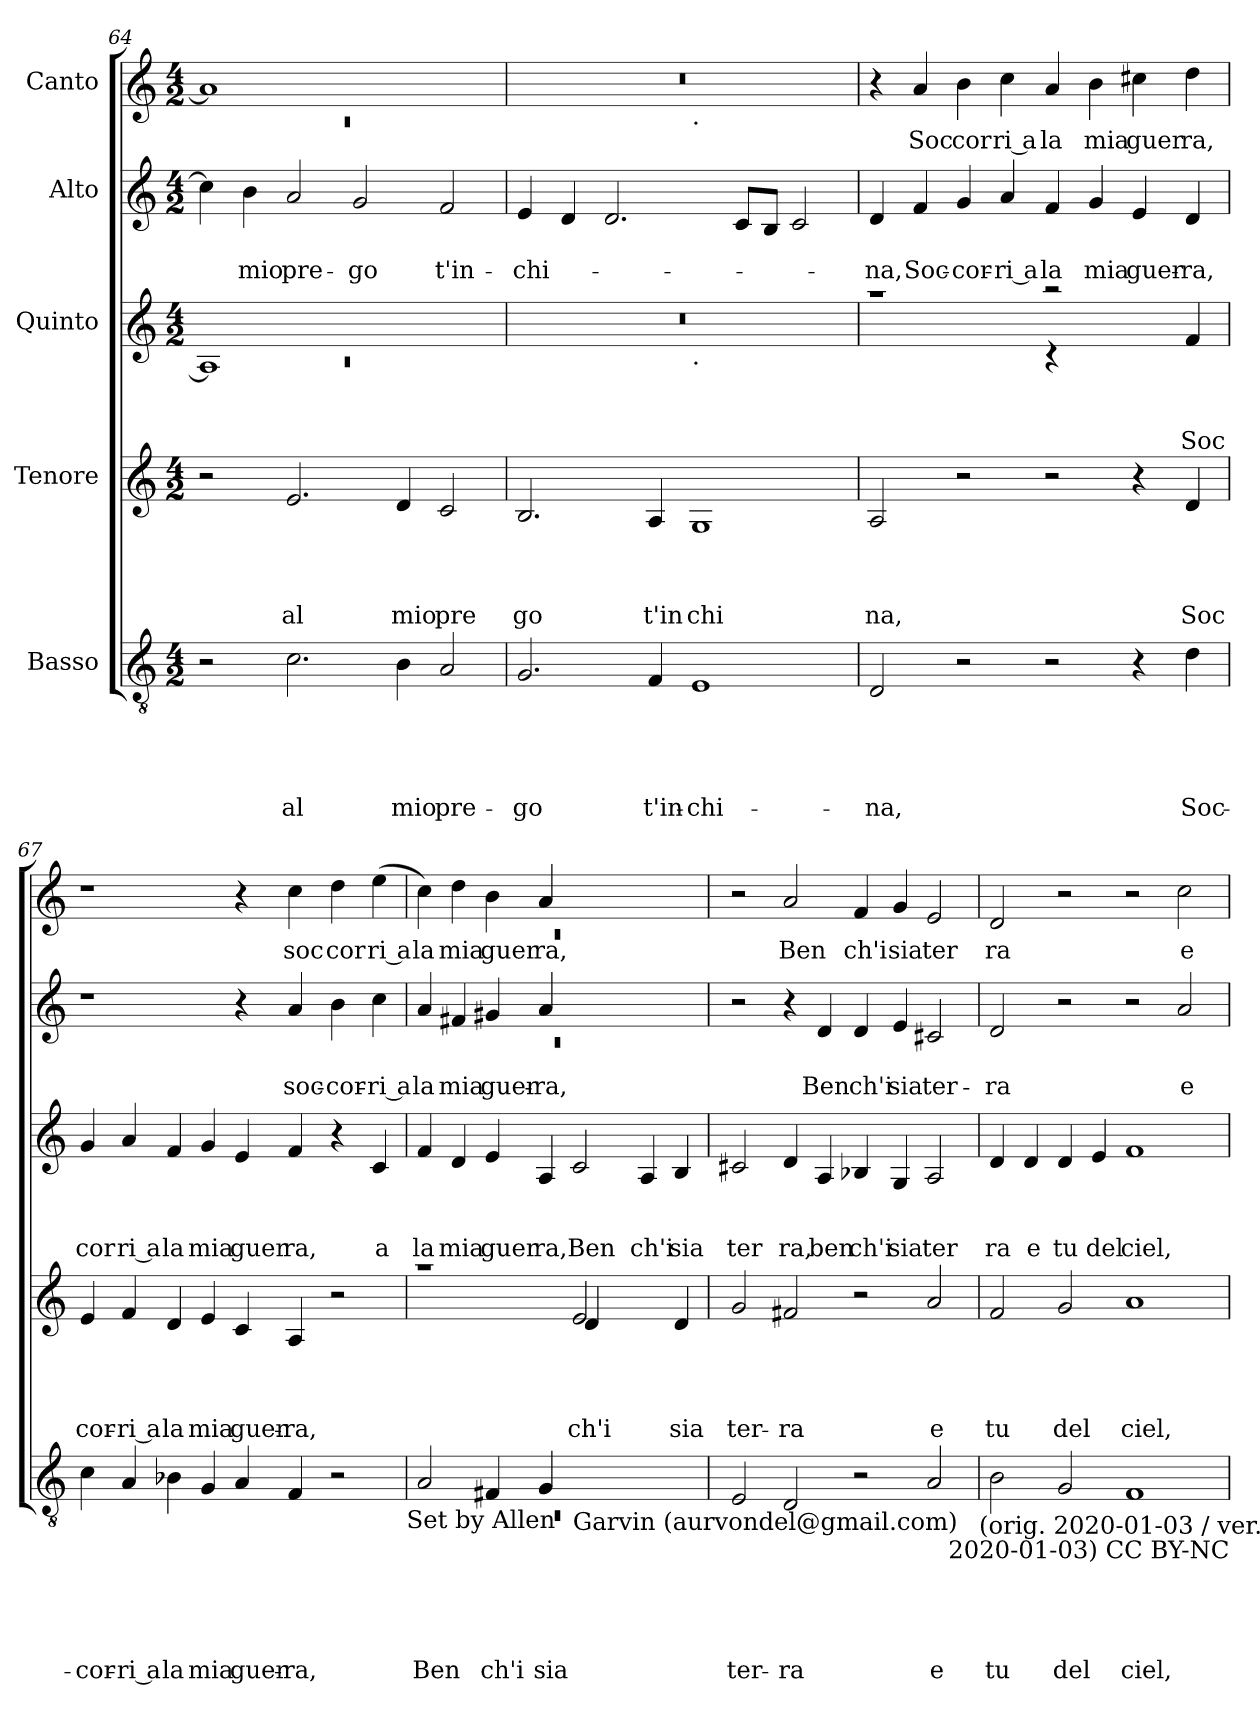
**kern	**text	**text	**text	**text	**text	**kern	**text	**text	**text	**text	**kern	**text	**text	**text	**kern	**text	**text	**kern	**text
*part5	*part5	*part5	*part5	*part5	*part5	*part4	*part4	*part4	*part4	*part4	*part3	*part3	*part3	*part3	*part2	*part2	*part2	*part1	*part1
*staff5	*staff5	*staff5	*staff5	*staff5	*staff5	*staff4	*staff4	*staff4	*staff4	*staff4	*staff3	*staff3	*staff3	*staff3	*staff2	*staff2	*staff2	*staff1	*staff1
*I"Basso	*	*	*	*	*	*I"Tenore	*	*	*	*	*I"Quinto	*	*	*	*I"Alto	*	*	*I"Canto	*
*clefGv2	*	*	*	*	*	*clefG2	*	*	*	*	*clefG2	*	*	*	*clefG2	*	*	*clefG2	*
*k[]	*	*	*	*	*	*k[]	*	*	*	*	*k[]	*	*	*	*k[]	*	*	*k[]	*
*C:	*	*	*	*	*	*C:	*	*	*	*	*C:	*	*	*	*C:	*	*	*C:	*
*M4/2	*	*	*	*	*	*M4/2	*	*	*	*	*M4/2	*	*	*	*M4/2	*	*	*M4/2	*
=64	=64	=64	=64	=64	=64	=64	=64	=64	=64	=64	=64	=64	=64	=64	=64	=64	=64	=64	=64
*	*	*	*	*	*	*	*	*	*	*	*^	*	*	*	*	*	*	*^	*
!	!	!	!	!	!	!	!	!	!	!	!	!LO:N:vis=1	!	!	!	!	!	!	!	!LO:N:vis=1	!
2r	.	.	.	.	.	2r	.	.	.	.	1A]	0rc	.	.	.	4cc\]	.	.	1a]	0rc	.
!	!	!	!	!	!	!	!	!	!	!	!	!	!	!	!	!	!	!LO:LY:b	!	!	!
.	.	.	.	.	.	.	.	.	.	.	.	.	.	.	.	4b\	.	mio	.	.	.
!	!	!	!	!	!LO:LY:b	!	!	!	!	!LO:LY:b	!	!	!	!	!	!	!	!LO:LY:b	!	!	!
2.c\	.	.	.	.	al	2.e/	.	.	.	al	.	.	.	.	.	2a/	.	pre-	.	.	.
!	!	!	!	!	!	!	!	!	!	!	!	!	!	!	!	!	!	!LO:LY:b	!	!	!
.	.	.	.	.	.	.	.	.	.	.	1ryy	.	.	.	.	2g/	.	-go	1ryy	.	.
!	!	!	!	!	!LO:LY:b	!	!	!	!	!LO:LY:b	!	!	!	!	!	!	!	!	!	!	!
4B\	.	.	.	.	mio	4d/	.	.	.	mio	.	.	.	.	.	.	.	.	.	.	.
!	!	!	!	!	!LO:LY:b	!	!	!	!	!LO:LY:b	!	!	!	!	!	!	!	!LO:LY:b	!	!	!
2A/	.	.	.	.	pre-	2c/	.	.	.	pre	.	.	.	.	.	2f/	.	t'in-	.	.	.
=65	=65	=65	=65	=65	=65	=65	=65	=65	=65	=65	=65	=65	=65	=65	=65	=65	=65	=65	=65	=65	=65
!	!	!	!	!	!LO:LY:b	!	!	!	!	!LO:LY:b	!	!	!	!	!	!	!	!LO:LY:b	!	!	!
2.G/	.	.	.	.	-go	2.B/	.	.	.	go	0r	1ryy	.	.	.	4e/	.	-chi-	0r	1ryy	.
.	.	.	.	.	.	.	.	.	.	.	.	.	.	.	.	4d/	.	.	.	.	.
.	.	.	.	.	.	.	.	.	.	.	.	.	.	.	.	2.d/	.	.	.	.	.
!	!	!	!	!	!LO:LY:b	!	!	!	!	!LO:LY:b	!	!	!	!	!	!	!	!	!	!	!
4F/	.	.	.	.	t'in-	4A/	.	.	.	t'in	.	.	.	.	.	.	.	.	.	.	.
!	!	!	!	!	!	!	!	!	!	!	!	!	!	!	!	!	!	!	!	!LO:TX:b:t=.	!
!	!	!	!	!	!	!	!	!	!	!	!	!LO:TX:b:t=.	!	!	!	!	!	!	!	!	!
!	!	!	!	!	!LO:LY:b	!	!	!	!	!LO:LY:b	!	!	!	!	!	!	!	!	!	!	!
1E	.	.	.	.	-chi-	1G	.	.	.	chi	.	1ryy	.	.	.	.	.	.	.	1ryy	.
.	.	.	.	.	.	.	.	.	.	.	.	.	.	.	.	8c/L	.	.	.	.	.
.	.	.	.	.	.	.	.	.	.	.	.	.	.	.	.	8B/J	.	.	.	.	.
.	.	.	.	.	.	.	.	.	.	.	.	.	.	.	.	2c/	.	.	.	.	.
=66	=66	=66	=66	=66	=66	=66	=66	=66	=66	=66	=66	=66	=66	=66	=66	=66	=66	=66	=66	=66	=66
!	!	!	!	!	!LO:LY:b	!	!	!	!	!LO:LY:b	!	!	!	!	!	!	!	!LO:LY:b	!	!	!
*	*	*	*	*	*	*	*	*	*	*	*	*	*	*	*	*	*	*	*v	*v	*
2D/	.	.	.	.	-na,	2A/	.	.	.	na,	1raa	1ryy	.	.	.	4d/	.	-na,	4r	.
!	!	!	!	!	!	!	!	!	!	!	!	!	!	!	!	!	!	!LO:LY:b	!	!LO:LY:b
.	.	.	.	.	.	.	.	.	.	.	.	.	.	.	.	4f/	.	Soc-	4a/	Soc
!	!	!	!	!	!	!	!	!	!	!	!	!	!	!	!	!	!	!LO:LY:b	!	!LO:LY:b
2r	.	.	.	.	.	2r	.	.	.	.	.	.	.	.	.	4g/	.	-cor-	4b\	cor
!	!	!	!	!	!	!	!	!	!	!	!	!	!	!	!	!	!	!LO:LY:b:rj	!	!LO:LY:b:rj
.	.	.	.	.	.	.	.	.	.	.	.	.	.	.	.	4a/	.	-ri a	4cc\	ri a
!	!	!	!	!	!	!	!	!	!	!	!	!	!	!	!	!	!	!LO:LY:b	!	!LO:LY:b
2r	.	.	.	.	.	2r	.	.	.	.	2raa	4rc	.	.	.	4f/	.	la	4a/	la
!	!	!	!	!	!	!	!	!	!	!	!	!	!	!	!	!	!	!LO:LY:b	!	!LO:LY:b
.	.	.	.	.	.	.	.	.	.	.	.	2ryy	.	.	.	4g/	.	mia	4b\	mia
!	!	!	!	!	!	!	!	!	!	!	!	!	!	!	!	!	!	!LO:LY:b	!	!LO:LY:b
4r	.	.	.	.	.	4r	.	.	.	.	2ryy	.	.	.	.	4e/	.	guer-	4cc#X\	guer
!	!	!	!	!	!LO:LY:b	!	!	!	!	!LO:LY:b	!	!	!	!	!LO:LY:b	!	!	!LO:LY:b	!	!LO:LY:b
4d\	.	.	.	.	Soc-	4d/	.	.	.	Soc	.	4f/	.	.	Soc	4d/	.	-ra,	4dd\	ra,
!!LO:PB:g=z
=67	=67	=67	=67	=67	=67	=67	=67	=67	=67	=67	=67	=67	=67	=67	=67	=67	=67	=67	=67	=67
!	!	!	!	!	!LO:LY:b	!	!	!	!	!LO:LY:b	!	!	!	!	!LO:LY:b	!	!	!	!	!
*	*	*	*	*	*	*	*	*	*	*	*v	*v	*	*	*	*	*	*	*	*
4c\	.	.	.	.	-cor-	4e/	.	.	.	cor-	4g/	.	.	cor	1r	.	.	1r	.
!	!	!	!	!	!LO:LY:b:rj	!	!	!	!	!LO:LY:b:rj	!	!	!	!LO:LY:b:rj	!	!	!	!	!
4A/	.	.	.	.	-ri a	4f/	.	.	.	-ri a	4a/	.	.	ri a	.	.	.	.	.
!	!	!	!	!	!LO:LY:b	!	!	!	!	!LO:LY:b	!	!	!	!LO:LY:b	!	!	!	!	!
4B-X\	.	.	.	.	la	4d/	.	.	.	la	4f/	.	.	la	.	.	.	.	.
!	!	!	!	!	!LO:LY:b	!	!	!	!	!LO:LY:b	!	!	!	!LO:LY:b	!	!	!	!	!
4G/	.	.	.	.	mia	4e/	.	.	.	mia	4g/	.	.	mia	.	.	.	.	.
!	!	!	!	!	!LO:LY:b	!	!	!	!	!LO:LY:b	!	!	!	!LO:LY:b	!	!	!	!	!
4A/	.	.	.	.	guer-	4c/	.	.	.	guer-	4e/	.	.	guer	4r	.	.	4r	.
!	!	!	!	!	!LO:LY:b	!	!	!	!	!LO:LY:b	!	!	!	!LO:LY:b	!	!	!LO:LY:b	!	!LO:LY:b
4F/	.	.	.	.	-ra,	4A/	.	.	.	-ra,	4f/	.	.	ra,	4a/	.	soc-	4cc\	soc
!	!	!	!	!	!	!	!	!	!	!	!	!	!	!	!	!	!LO:LY:b	!	!LO:LY:b
2r	.	.	.	.	.	2r	.	.	.	.	4r	.	.	.	4b\	.	-cor-	4dd\	cor
!	!	!	!	!	!	!	!	!	!	!	!	!	!	!LO:LY:b	!	!	!LO:LY:b:rj	!	!LO:LY:b:rj
.	.	.	.	.	.	.	.	.	.	.	4c/	.	.	a	4cc\	.	-ri a	(<4ee\	ri a
!LO:TX:b:t=Set by Allen	!	!	!	!	!	!	!	!	!	!	!	!	!	!	!	!	!	!	!
=68	=68	=68	=68	=68	=68	=68	=68	=68	=68	=68	=68	=68	=68	=68	=68	=68	=68	=68	=68
*^	*	*	*	*	*	*	*	*	*	*	*	*	*	*	*^	*	*	*^	*
!	!LO:N:vis=1	!	!	!	!	!LO:LY:b	!	!	!	!	!	!	!	!	!LO:LY:b	!	!LO:N:vis=1	!	!LO:LY:b	!	!LO:N:vis=1	!LO:LY:b
*	*^	*	*	*	*	*	*^	*	*	*	*	*	*	*	*	*	*	*	*	*	*	*
0ryy	0rC	2A/	.	.	.	.	Ben	1raa	1ryy	.	.	.	.	4f/	.	.	la	4a/	0rc	.	la	4cc\)	0rc	la
!	!	!	!	!	!	!	!	!	!	!	!	!	!	!	!	!	!LO:LY:b	!	!	!	!LO:LY:b	!	!	!LO:LY:b
.	.	.	.	.	.	.	.	.	.	.	.	.	.	4d/	.	.	mia	4f#X/	.	.	mia	4dd\	.	mia
!	!	!	!	!	!	!	!LO:LY:b	!	!	!	!	!	!	!	!	!	!LO:LY:b	!	!	!	!LO:LY:b	!	!	!LO:LY:b
.	.	4F#X/	.	.	.	.	ch'i	.	.	.	.	.	.	4e/	.	.	guer	4g#X/	.	.	guer-	4b\	.	guer
!	!	!	!	!	!	!	!LO:LY:b	!	!	!	!	!	!	!	!	!	!LO:LY:b	!	!	!	!LO:LY:b	!	!	!LO:LY:b
.	.	4G/	.	.	.	.	sia	.	.	.	.	.	.	4A/	.	.	ra,	4a/	.	.	-ra,	4a/	.	ra,
!	!	!LO:TX:b:t=Garvin (aurvondel@gmail.com)	!	!	!	!	!	!	!	!	!	!	!	!	!	!	!	!	!	!	!	!	!	!
!	!	!	!	!	!	!	!	!	!	!	!	!	!LO:LY:b	!	!	!	!	!	!	!	!	!	!	!
!	!	!	!	!	!	!	!	!	!	!	!	!	!LO:LY:b	!	!	!	!LO:LY:b	!	!	!	!	!	!	!
.	.	1ryy	.	.	.	.	.	2e/	4d/	.	.	.	ch'i	2c/	.	.	Ben	1ryy	.	.	.	1ryy	.	.
.	.	.	.	.	.	.	.	.	2ryy	.	.	.	.	.	.	.	.	.	.	.	.	.	.	.
!	!	!	!	!	!	!	!	!	!	!	!	!	!	!	!	!	!LO:LY:b	!	!	!	!	!	!	!
.	.	.	.	.	.	.	.	2ryy	.	.	.	.	.	4A/	.	.	ch'i	.	.	.	.	.	.	.
!	!	!	!	!	!	!	!	!	!	!	!	!	!LO:LY:b	!	!	!	!LO:LY:b	!	!	!	!	!	!	!
.	.	.	.	.	.	.	.	.	4d/	.	.	.	sia	4B/	.	.	sia	.	.	.	.	.	.	.
*	*	*	*	*	*	*	*	*	*	*	*	*	*	*	*	*	*	*v	*v	*	*	*	*	*
*v	*v	*v	*	*	*	*	*	*	*	*	*	*	*	*	*	*	*	*	*	*	*v	*v	*
=69	=69	=69	=69	=69	=69	=69	=69	=69	=69	=69	=69	=69	=69	=69	=69	=69	=69	=69	=69	=69
!	!	!	!	!	!LO:LY:b	!	!	!	!	!	!LO:LY:b	!	!	!	!LO:LY:b	!	!	!	!	!
*	*	*	*	*	*	*v	*v	*	*	*	*	*	*	*	*	*	*	*	*	*
2E/	.	.	.	.	ter-	2g/	.	.	.	ter-	2c#X/	.	.	ter	2r	.	.	2r	.
!	!	!	!	!	!LO:LY:b	!	!	!	!	!LO:LY:b	!	!	!	!LO:LY:b	!	!	!	!	!LO:LY:b
2D/	.	.	.	.	-ra	2f#X/	.	.	.	-ra	4d/	.	.	ra,	4r	.	.	2a/	Ben
!	!	!	!	!	!	!	!	!	!	!	!	!	!	!LO:LY:b	!	!	!LO:LY:b	!	!
.	.	.	.	.	.	.	.	.	.	.	4A/	.	.	ben	4d/	.	Ben	.	.
!	!	!	!	!	!	!	!	!	!	!	!	!	!	!LO:LY:b	!	!	!LO:LY:b	!	!LO:LY:b
2r	.	.	.	.	.	2r	.	.	.	.	4B-X/	.	.	ch'i	4d/	.	ch'i	4f/	ch'i
!	!	!	!	!	!	!	!	!	!	!	!	!	!	!LO:LY:b	!	!	!LO:LY:b	!	!LO:LY:b
.	.	.	.	.	.	.	.	.	.	.	4G/	.	.	sia	4e/	.	sia	4g/	sia
!	!	!	!	!	!LO:LY:b	!	!	!	!	!LO:LY:b	!	!	!	!LO:LY:b	!	!	!LO:LY:b	!	!LO:LY:b
2A/	.	.	.	.	e	2a/	.	.	.	e	2A/	.	.	ter	2c#X/	.	ter-	2e/	ter
!LO:TX:b:t=(orig. 2020-01-03 / ver.	!	!	!	!	!	!	!	!	!	!	!	!	!	!	!	!	!	!	!
=70	=70	=70	=70	=70	=70	=70	=70	=70	=70	=70	=70	=70	=70	=70	=70	=70	=70	=70	=70
!	!	!	!	!	!LO:LY:b	!	!	!	!	!LO:LY:b	!	!	!	!LO:LY:b	!	!	!LO:LY:b	!	!LO:LY:b
2B\	.	.	.	.	tu	2f/	.	.	.	tu	4d/	.	.	ra	2d/	.	-ra	2d/	ra
!	!	!	!	!	!	!	!	!	!	!	!	!	!	!LO:LY:b	!	!	!	!	!
.	.	.	.	.	.	.	.	.	.	.	4d/	.	.	e	.	.	.	.	.
!	!	!	!	!	!LO:LY:b	!	!	!	!	!LO:LY:b	!	!	!	!LO:LY:b	!	!	!	!	!
2G/	.	.	.	.	del	2g/	.	.	.	del	4d/	.	.	tu	2r	.	.	2r	.
!	!	!	!	!	!	!	!	!	!	!	!	!	!	!LO:LY:b	!	!	!	!	!
.	.	.	.	.	.	.	.	.	.	.	4e/	.	.	del	.	.	.	.	.
!	!	!	!	!	!LO:LY:b	!	!	!	!	!LO:LY:b	!	!	!	!LO:LY:b	!	!	!	!	!
1F	.	.	.	.	ciel,	1a	.	.	.	ciel,	1f	.	.	ciel,	2r	.	.	2r	.
!	!	!	!	!	!	!	!	!	!	!	!	!	!	!	!	!	!LO:LY:b	!	!LO:LY:b
.	.	.	.	.	.	.	.	.	.	.	.	.	.	.	2a/	.	e	2cc\	e
!LO:TX:b:t=2020-01-03) CC BY-NC	!	!	!	!	!	!	!	!	!	!	!	!	!	!	!	!	!	!	!
=	=	=	=	=	=	=	=	=	=	=	=	=	=	=	=	=	=	=	=
*-	*-	*-	*-	*-	*-	*-	*-	*-	*-	*-	*-	*-	*-	*-	*-	*-	*-	*-	*-
